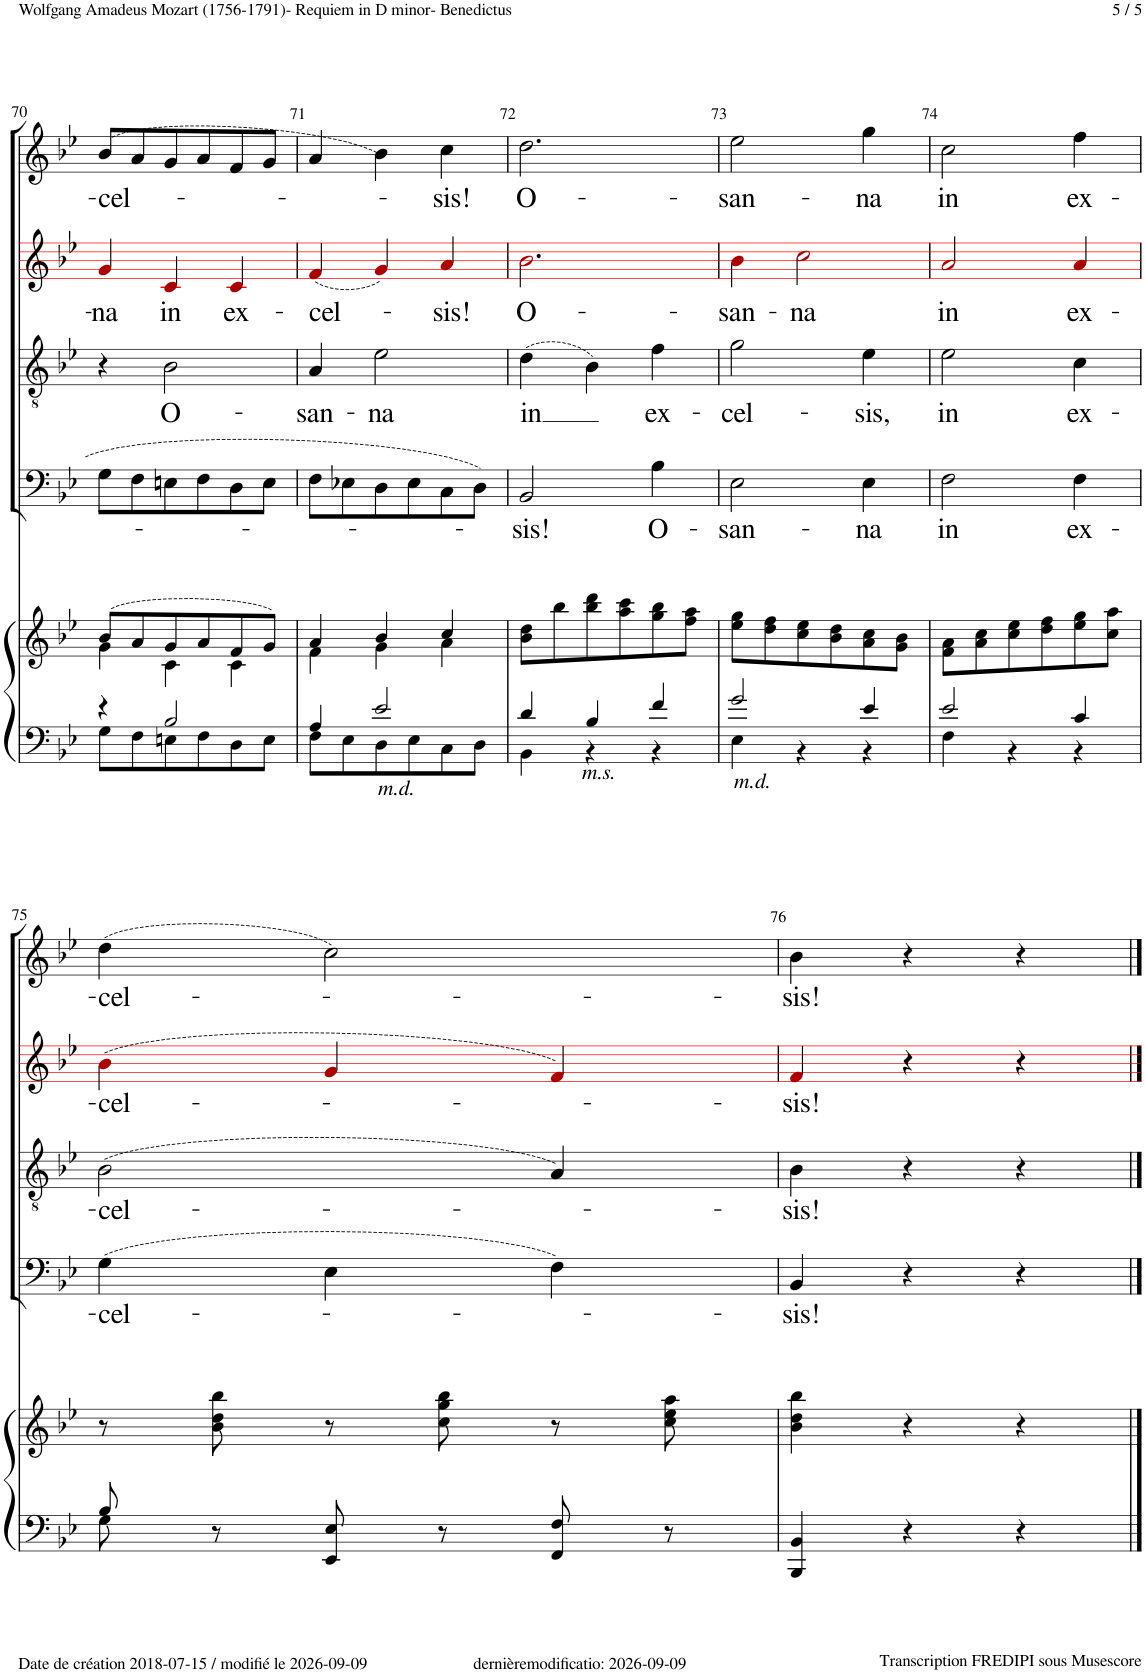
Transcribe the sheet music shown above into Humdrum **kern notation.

**kern	**kern	**kern	**text	**kern	**text	**kern	**text	**kern	**text
*part5	*part5	*part4	*part4	*part3	*part3	*part2	*part2	*part1	*part1
*staff6	*staff5	*staff4	*staff4	*staff3	*staff3	*staff2	*staff2	*staff1	*staff1
*I"Piano	*	*I"Bass	*	*I"Tenor	*	*I"Alto	*	*I"Soprano	*
*I'Pno	*	*	*	*	*	*	*	*	*
!!LO:PB:g=z
*clefF4	*clefG2	*clefF4	*	*clefGv2	*	*clefG2	*	*clefG2	*
*	*	*	*	*	*	*ITrd1c2	*	*	*
*k[b-e-]	*k[b-e-]	*k[b-e-]	*	*k[b-e-]	*	*k[b-e-]	*	*k[b-e-]	*
*M3/4	*M3/4	*M3/4	*	*M3/4	*	*M3/4	*	*M3/4	*
=70	=70	=70	=70	=70	=70	=70	=70	=70	=70
*^	*^	*	*	*	*	*	*	*	*
!	!	!	!	!	!	!	!	!	!LO:LY:b	!	!LO:LY:b
4r	8G\L	(8b-/L	4g\	8G!\L	.	4r	.	4g!i/	-na	(8b-!/L	-cel-
.	8F\	8a/	.	8F!\	.	.	.	.	.	8a!/	.
!	!	!	!	!	!	!	!LO:LY:b	!	!LO:LY:b	!	!
2B-/	8En\	8g/	4c\	8En!\	.	2B-!\	O-	4c!i/	in	8g!/	.
.	8F\	8a/	.	8F!\	.	.	.	.	.	8a!/	.
!	!	!	!	!	!	!	!	!	!LO:LY:b	!	!
.	8D\	8f/	4c\	8D!\	.	.	.	4c!i/	ex-	8f!/	.
.	8E\J	8g/J)	.	8E!\J	.	.	.	.	.	8g!/J	.
=71	=71	=71	=71	=71	=71	=71	=71	=71	=71	=71	=71
!	!	!	!	!	!	!	!LO:LY:b	!	!LO:LY:b	!	!
4A/	8F\L	4a/	4f\	8F!\L	.	4A!/	-san-	(4f!i/	-cel-	4a!/	.
.	8E-\	.	.	8E-X!\	.	.	.	.	.	.	.
!LO:TX:b:i:t=m.d.	!	!	!	!	!	!	!	!	!	!	!
!	!	!	!	!	!	!	!LO:LY:b	!	!	!	!
2e-/	8D\	4b-/	4g\	8D!\	.	2e-!\	-na	4g!i/)	.	4b-!\)	.
.	8E-\	.	.	8E-!\	.	.	.	.	.	.	.
!	!	!	!	!	!	!	!	!	!LO:LY:b	!	!LO:LY:b
.	8C\	4cc/	4a\	8C!\	.	.	.	4a'~!i/	-sis!	4cc'~!\	-sis!
.	8D\J	.	.	8D!\J	.	.	.	.	.	.	.
*	*	*v	*v	*	*	*	*	*	*	*	*
=72	=72	=72	=72	=72	=72	=72	=72	=72	=72	=72
!	!	!	!	!LO:LY:b	!	!LO:LY:b	!	!LO:LY:b	!	!LO:LY:b
4d/	4BB-\	8b-\' 8dd\'L	2BB-,!/	-sis!	(4d!\	in	2.b-!i\	O-	2.dd!\	O-
.	.	8bb-'\	.	.	.	.	.	.	.	.
!LO:TX:b:i:t=m.s.	!	!	!	!	!	!	!	!	!	!
4B-/	4r	8bb-\' 8ddd\'	.	.	4B-!\)	.	.	.	.	.
.	.	8aa\' 8ccc\'	.	.	.	.	.	.	.	.
!	!	!	!	!LO:LY:b	!	!LO:LY:b	!	!	!	!
4f/	4r	8gg\' 8bb-\'	4B-!\	O-	4f!\	ex-	.	.	.	.
.	.	8ff\' 8aa\'J	.	.	.	.	.	.	.	.
=73	=73	=73	=73	=73	=73	=73	=73	=73	=73	=73
!LO:TX:b:i:t=m.d.	!	!	!	!	!	!	!	!	!	!
!	!	!	!	!LO:LY:b	!	!LO:LY:b	!	!LO:LY:b	!	!LO:LY:b
2g/	4E-\	8ee-\' 8gg\'L	2E-!\	-san-	2g!\	-cel-	4b-!i\	-san-	2ee-!\	-san-
.	.	8dd\' 8ff\'	.	.	.	.	.	.	.	.
!	!	!	!	!	!	!	!	!LO:LY:b	!	!
.	4r	8cc\' 8ee-\'	.	.	.	.	2cc!i\	-na	.	.
.	.	8b-\' 8dd\'	.	.	.	.	.	.	.	.
!	!	!	!	!LO:LY:b	!	!LO:LY:b	!	!	!	!LO:LY:b
4e-/	4r	8a\' 8cc\'	4E-!\	-na	4e-'~!\	-sis,	.	.	4gg!\	-na
.	.	8g\' 8b-\'J	.	.	.	.	.	.	.	.
=74	=74	=74	=74	=74	=74	=74	=74	=74	=74	=74
!	!	!	!	!LO:LY:b	!	!LO:LY:b	!	!LO:LY:b	!	!LO:LY:b
2e-/	4F\	8f\' 8a\'L	2F!\	in	2e-!\	in	2a!i/	in	2cc!\	in
.	.	8a\' 8cc\'	.	.	.	.	.	.	.	.
.	4r	8cc\' 8ee-\'	.	.	.	.	.	.	.	.
.	.	8dd\' 8ff\'	.	.	.	.	.	.	.	.
!	!	!	!	!LO:LY:b	!	!LO:LY:b	!	!LO:LY:b	!	!LO:LY:b
4c/	4r	8ee-\' 8gg\'	4F!\	ex-	4c!\	ex-	4a!i/	ex-	4ff!\	ex-
.	.	8cc\' 8aa\'J	.	.	.	.	.	.	.	.
!!LO:LB:g=z
=75	=75	=75	=75	=75	=75	=75	=75	=75	=75	=75
!	!	!	!	!LO:LY:b	!	!LO:LY:b	!	!LO:LY:b	!	!LO:LY:b
8B-/	8G\	8r	(4G!\	-cel-	(2B-!\	-cel-	(4b-!i\	-cel-	(4dd!\	-cel-
8r	2ryy	8b-\' 8dd\' 8bb-\'	.	.	.	.	.	.	.	.
8EE-/ 8E-/	.	8r	4E-!\	.	.	.	4g!i/	.	2cc!\)	.
8r	.	8cc\' 8gg\' 8bb-\'	.	.	.	.	.	.	.	.
8FF/ 8F/	.	8r	4F!\)	.	4A!/)	.	4f!i/)	.	.	.
8r	8ryy	8cc\' 8ee-\' 8aa\'	.	.	.	.	.	.	.	.
=76	=76	=76	=76	=76	=76	=76	=76	=76	=76	=76
!	!	!	!	!LO:LY:b	!	!LO:LY:b	!	!LO:LY:b	!	!LO:LY:b
*v	*v	*	*	*	*	*	*	*	*	*
4BBB-/ 4BB-/	4b-\ 4dd\ 4bb-\	4BB-!/	-sis!	4B-!\	-sis!	4f!i/	-sis!	4b-!\	-sis!
4r	4r	4r	.	4r	.	4r	.	4r	.
4r	4r	4r	.	4r	.	4r	.	4r	.
==	==	==	==	==	==	==	==	==	==
*-	*-	*-	*-	*-	*-	*-	*-	*-	*-
